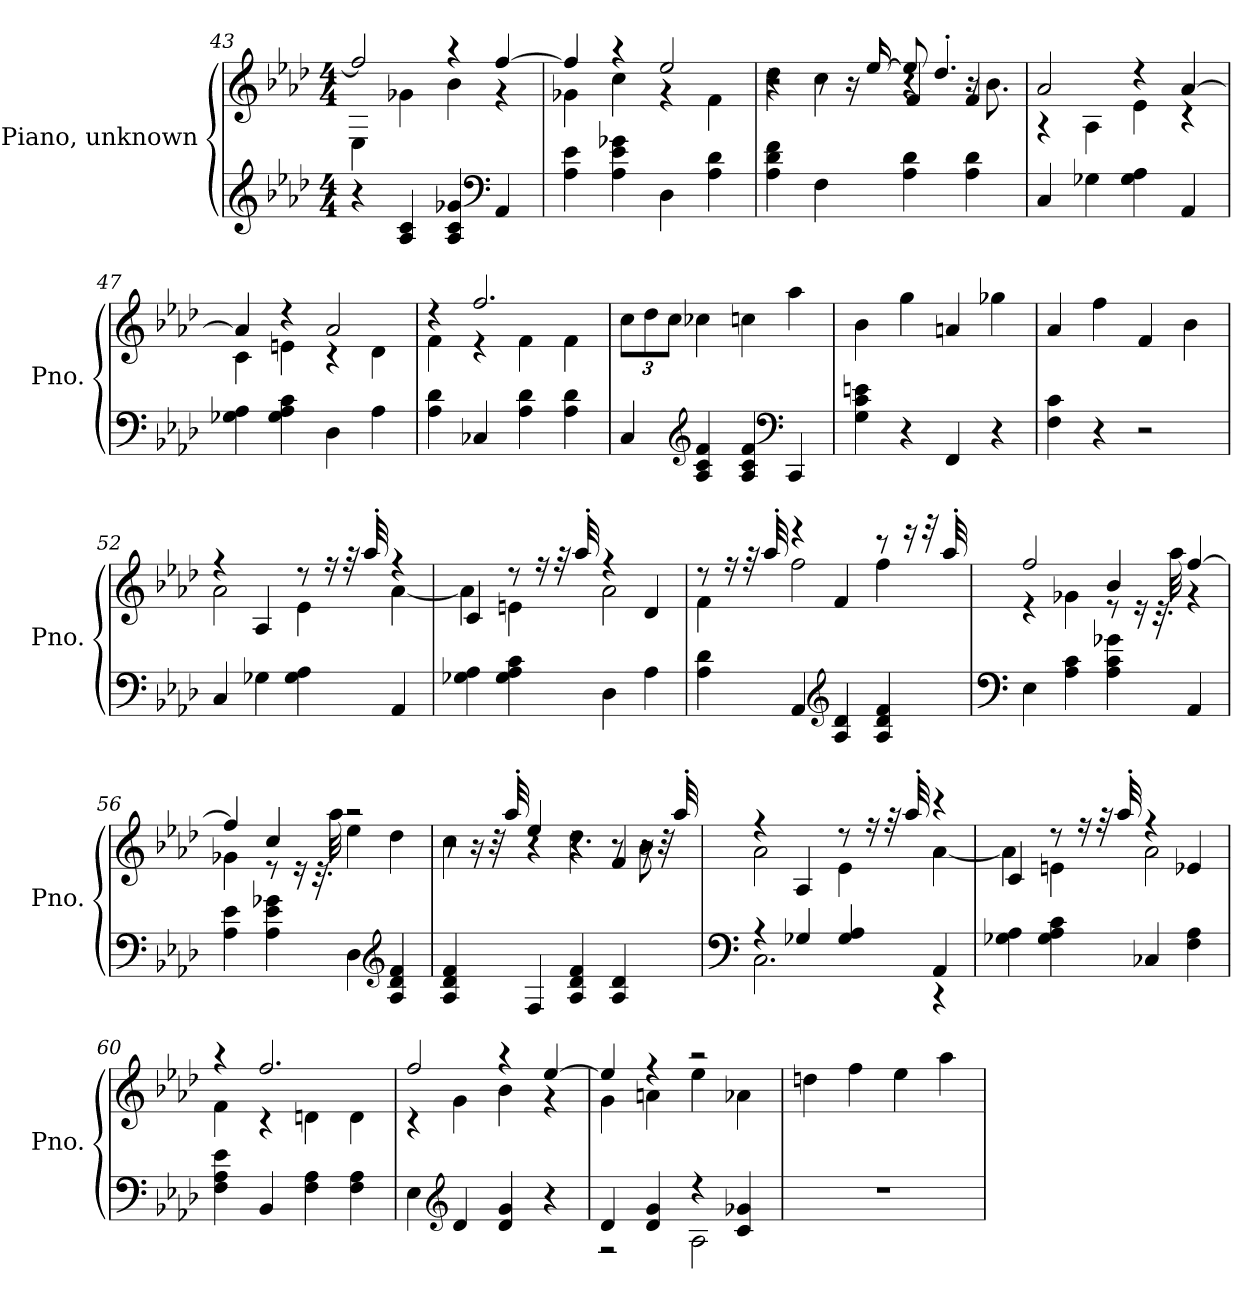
**kern	**kern
*part1	*part1
*staff2	*staff1
*I"Piano, unknown	*
*I'Pno.	*
*clefG2	*clefG2
*k[b-e-a-d-]	*k[b-e-a-d-]
*M4/4	*M4/4
=43	=43
*	*^
4r	2ff/]	4E-\
4A-/ 4c/	.	4g-X\
4A-/ 4c/ 4g-X/	4r	4b-\
*clefF4	*	*
4AA-/	[4ff/	4r
=44	=44	=44
4A-\ 4e-\	4ff/]	4g-X\
4A-\ 4e-\ 4g-X\	4r	4cc\
4D-\	2ee-/	4r
4A-\ 4d-\	.	4f\
=45	=45	=45
*	*	*^
4A-\ 4d-\ 4f\	4r	4dd-\	2r
4F\	8r	4cc\	.
.	16r	.	.
.	[16ee-/	.	.
4A-\ 4d-\	8ee-/]	4r	4f/
.	4.dd-'/	.	.
4A-\ 4d-\	.	16r	4f/
.	.	8.b-\	.
*	*	*v	*v
=46	=46	=46
4C/	2a-/	4r
4G-X\	.	4A-\
4G-\ 4A-\	4r	4e-\
4AA-/	[4a-/	4r
!!LO:PB:g=z	!!
=47	=47	=47
4G-X\ 4A-\	4a-/]	4c\
4G-\ 4A-\ 4c\	4r	4en\
4D-\	2a-/	4r
4A-\	.	4d-\
=48	=48	=48
4A-\ 4d-\	4r	4f\
4C-X/	2.ff/	4r
4A-\ 4d-\	.	4f\
4A-\ 4d-\	.	4f\
*	*v	*v
=49	=49
*	*Xbrackettup
4C/	12cc\L
.	12dd-\
.	12cc\J
*clefG2	*
4A-/ 4c/ 4f/	4cc-X\
4A-/ 4c/ 4f/	4ccn\
*clefF4	*
4CC/	4aa-\
=50	=50
4G\ 4c\ 4en\	4b-\
4r	4gg\
4FF/	4an/
4r	4gg-X\
=51	=51
4F\ 4c\	4a-/
4r	4ff\
2r	4f/
.	4b-\
!!LO:LB:g=z
=52	=52
*	*^
4C/	4r	2a-\
4G-X\	4A-/	.
4G-\ 4A-\	8r	4e-\
.	16r	.
.	32r	.
.	32aa-'/	.
4AA-/	4r	[4a-\
=53	=53	=53
4G-X\ 4A-\	4c/	4a-\]
4G-\ 4A-\ 4c\	8r	4en\
.	16r	.
.	32r	.
.	32aa-'/	.
4D-\	4r	2a-\
4A-\	4d-/	.
=54	=54	=54
4A-\ 4d-\	8r	4f\
.	16r	.
.	32r	.
.	32aa-'/	.
4AA-/	4r	2ff\
*clefG2	*	*
4A-/ 4d-/	4f/	.
4A-/ 4d-/ 4f/	8r	4ff\
.	16r	.
.	32r	.
.	32aa-'/	.
=55	=55	=55
*clefF4	*	*
4E-\	2ff/	4r
4A-\ 4c\	.	4g-X\
4A-\ 4c\ 4g-X\	4b-/	8r
.	.	16r
.	.	32r
.	.	32aa-'\
4AA-/	[4ff/	4r
!!LO:LB:g=z	!!
=56	=56	=56
4A-\ 4e-\	4ff/]	4g-X\
4A-\ 4e-\ 4g-X\	4cc/	8r
.	.	16r
.	.	32r
.	.	32aa-'\
4D-\	2r	4ee-\
*clefG2	*	*
4A-/ 4d-/ 4f/	.	4dd-\
=57	=57	=57
*	*	*^
4A-/ 4d-/ 4f/	8r	4cc\	2r
.	16r	.	.
.	32r	.	.
.	32aa-'/	.	.
4F/	4ee-/	4r	.
4A-/ 4d-/ 4f/	4r	4.dd-\	4r
4A-/ 4d-/	8r	.	4f/
.	16r	8b-\	.
.	32r	.	.
.	32aa-'/	.	.
*	*v	*v	*v
=58	=58
*clefF4	*
*^	*^
4r	2.C\	4r	2a-\
4G-X/	.	4A-/	.
4G-/ 4A-/	.	8r	4e-\
.	.	16r	.
.	.	32r	.
.	.	32aa-'/	.
4AA-/	4r	4r	[4a-\
*v	*v	*	*
!!LO:LB:g=z	!!
=59	=59	=59
4G-X\ 4A-\	4c/	4a-\]
4G-\ 4A-\ 4c\	8r	4en\
.	16r	.
.	32r	.
.	32aa-'/	.
4C-X/	4r	2a-\
4F\ 4A-\	4e-X/	.
=60	=60	=60
4F\ 4A-\ 4e-\	4r	4f\
4BB-/	2.ff/	4r
4F\ 4A-\	.	4dn\
4F\ 4A-\	.	4d\
=61	=61	=61
4E-\	2ff/	4r
*clefG2	*	*
4d-/	.	4g\
4d-/ 4g/	4r	4b-\
4r	[4ee-/	4r
=62	=62	=62
*^	*	*
4d-/	2r	4ee-/]	4g\
4d-/ 4g/	.	4r	4an\
4r	2A-\	2r	4ee-\
4c/ 4g-X/	.	.	4a-X\
*v	*v	*	*
*	*v	*v
=63	=63
1r	4ddn\
.	4ff\
.	4ee-\
.	4aa-\
=	=
*-	*-
